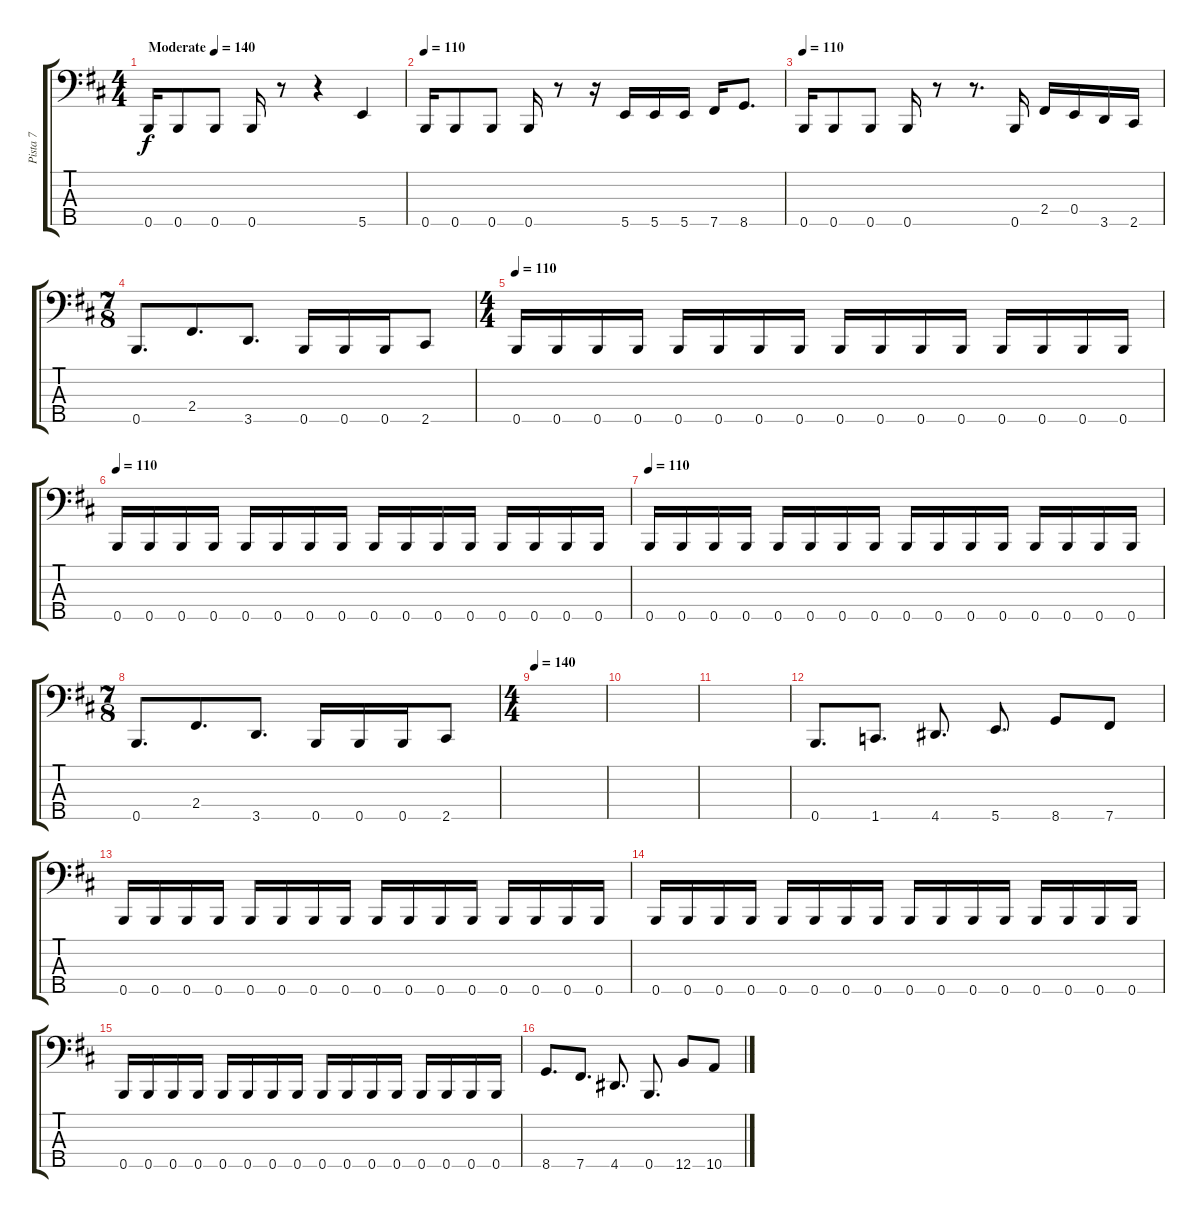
\track ("Pista 7" "Pista 7") {instrument electricbassfinger}
\staff {score tabs}
\tuning (G2 D2 A1 E1 B0) {hide}
\ts (4 4)
\tempo (140 "Moderate")
\tempo 110
\tempo (140 "Moderate")
\clef f4
\ks bminor
0.5.16{dy f instrument electricbassfinger} 0.5.8 0.5.8 0.5.16 r.8 r.4 5.5.4 |
\tempo 110
0.5.16 0.5.8 0.5.8 0.5.16 r.8 r.16 5.5.16 5.5.16 5.5.16 7.5.16 8.5.8{d} |
\tempo 110
0.5.16 0.5.8 0.5.8 0.5.16 r.8 r.8{d} 0.5.16 2.4.16 0.4.16 3.5.16 2.5.16 |
\ts (7 8)
0.5.8{d} 2.4.8{d} 3.5.8{d} 0.5.16 0.5.16 0.5.16 2.5.8 |
\ts (4 4)
\tempo 110
0.5.16 0.5.16 0.5.16 0.5.16 0.5.16 0.5.16 0.5.16 0.5.16 0.5.16 0.5.16 0.5.16 0.5.16 0.5.16 0.5.16 0.5.16 0.5.16 |
\tempo 110
0.5.16 0.5.16 0.5.16 0.5.16 0.5.16 0.5.16 0.5.16 0.5.16 0.5.16 0.5.16 0.5.16 0.5.16 0.5.16 0.5.16 0.5.16 0.5.16 |
\tempo 110
0.5.16 0.5.16 0.5.16 0.5.16 0.5.16 0.5.16 0.5.16 0.5.16 0.5.16 0.5.16 0.5.16 0.5.16 0.5.16 0.5.16 0.5.16 0.5.16 |
\ts (7 8)
0.5.8{d} 2.4.8{d} 3.5.8{d} 0.5.16 0.5.16 0.5.16 2.5.8 |
\ts (4 4)
\tempo 140
|
|
|
0.5.8{d} 1.5.8{d} 4.5.8{d} 5.5.8{d} 8.5.8 7.5.8 |
0.5.16 0.5.16 0.5.16 0.5.16 0.5.16 0.5.16 0.5.16 0.5.16 0.5.16 0.5.16 0.5.16 0.5.16 0.5.16 0.5.16 0.5.16 0.5.16 |
0.5.16 0.5.16 0.5.16 0.5.16 0.5.16 0.5.16 0.5.16 0.5.16 0.5.16 0.5.16 0.5.16 0.5.16 0.5.16 0.5.16 0.5.16 0.5.16 |
0.5.16 0.5.16 0.5.16 0.5.16 0.5.16 0.5.16 0.5.16 0.5.16 0.5.16 0.5.16 0.5.16 0.5.16 0.5.16 0.5.16 0.5.16 0.5.16 |
8.5.8{d} 7.5.8{d} 4.5.8{d} 0.5.8{d} 12.5.8 10.5.8
